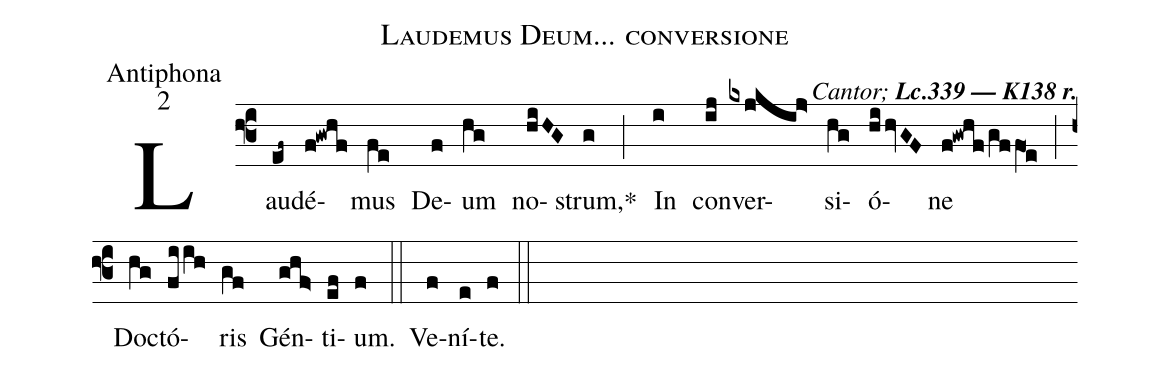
name:Laudemus Deum... conversione;
office-part:Antiphona;
mode:2;
commentary:{\itshape\mdseries   Cantor;\/}  {\bfseries Lc.339 --- K138 r.};
%%
(f3) Lau(ef~)dé(f!gwhf)mus(fe) De(f)um(hg) no(hiHG)strum,<sp>*</sp>(g) (;)
In(i) con(ij)ver(kxjkij>)si(hg)ó(hihvGF)ne(f!gwhf/gffO1e) (;)
Do(hg)ctó(fiih)ris(gf) Gén(ghf>)ti(ef)um.(f) (::)
Ve(f)ní(e)te.(f) (::)
